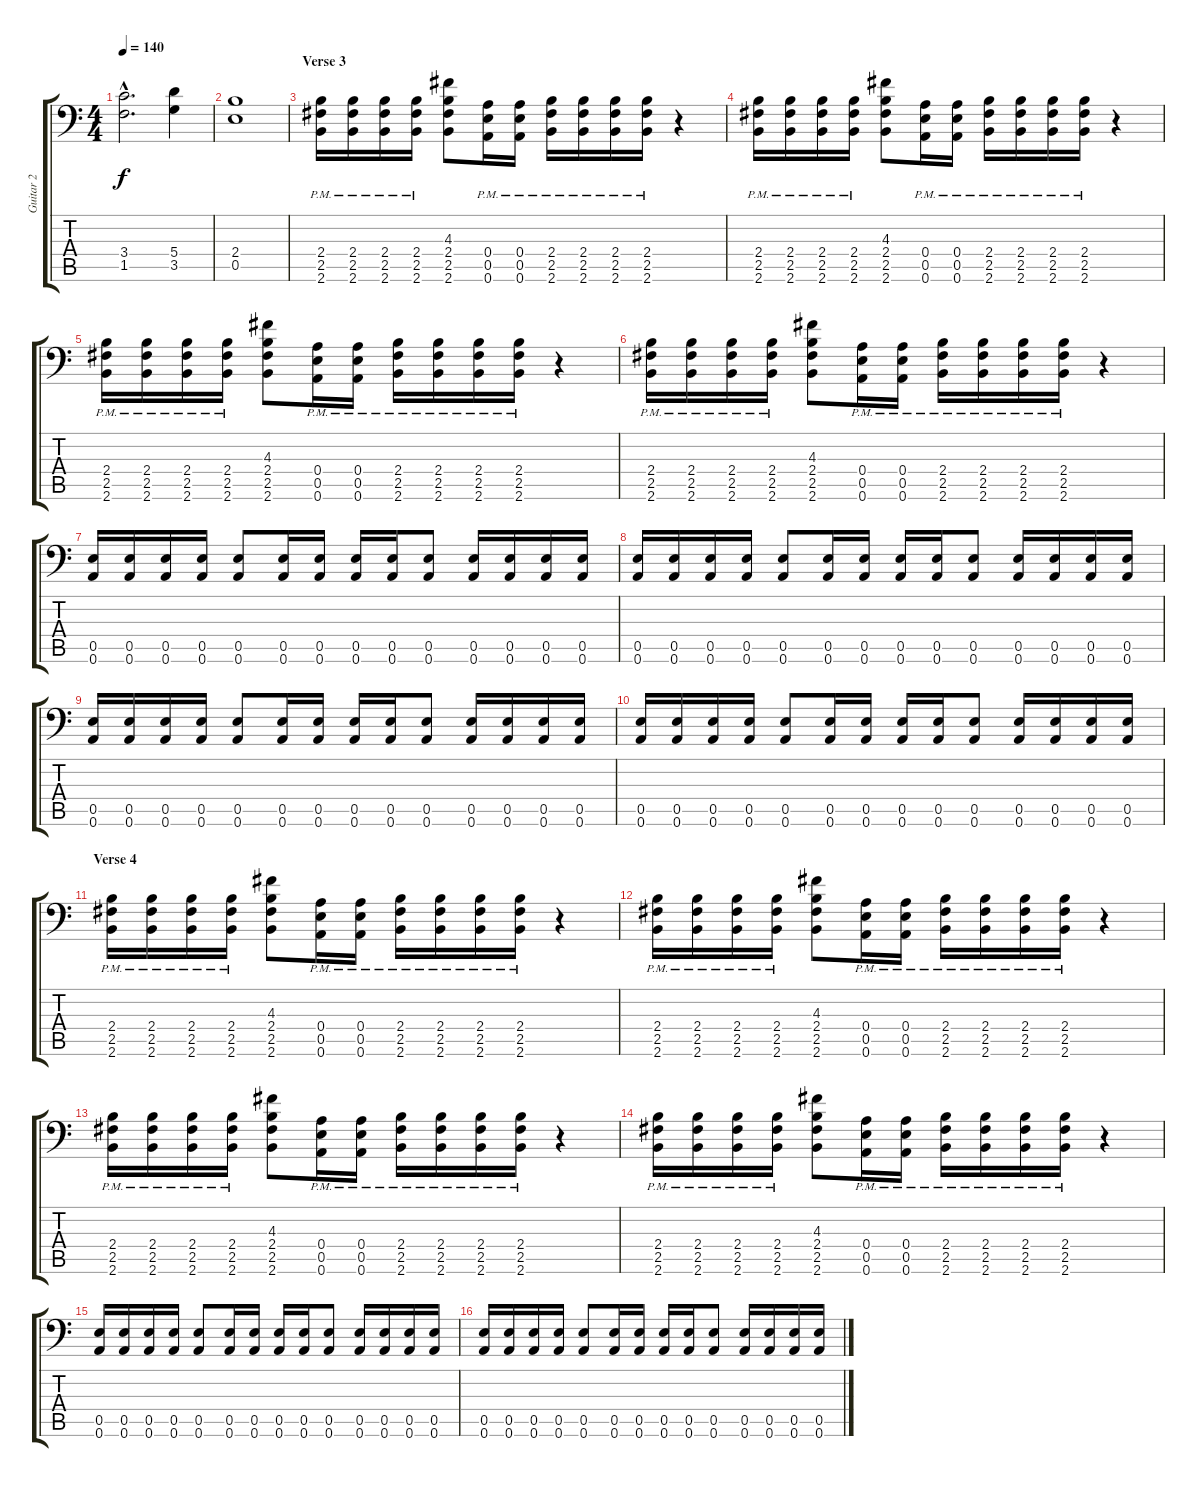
\track ("Guitar 2" "Guitar 2") {instrument distortionguitar}
\staff {score tabs}
\tuning (B3 Gb3 D3 A2 E2 A1) {hide}
\ts (4 4)
\tempo 140
\clef f4
\ks c
(3.4{hac} 1.5{hac}).2{d dy f} (5.4 3.5).4 |
(2.4 0.5).1 |
\section ("" "Verse 3")
(2.4{pm} 2.5{pm} 2.6{pm}).16 (2.4{pm} 2.5{pm} 2.6{pm}).16 (2.4{pm} 2.5{pm} 2.6{pm}).16 (2.4{pm} 2.5{pm} 2.6{pm}).16 (4.3 2.4 2.5 2.6).8 (0.4{pm} 0.5{pm} 0.6{pm}).16 (0.4{pm} 0.5{pm} 0.6{pm}).16 (2.4{pm} 2.5{pm} 2.6{pm}).16 (2.4{pm} 2.5{pm} 2.6{pm}).16 (2.4{pm} 2.5{pm} 2.6{pm}).16 (2.4{pm} 2.5{pm} 2.6{pm}).16 r.4 |
(2.4{pm} 2.5{pm} 2.6{pm}).16 (2.4{pm} 2.5{pm} 2.6{pm}).16 (2.4{pm} 2.5{pm} 2.6{pm}).16 (2.4{pm} 2.5{pm} 2.6{pm}).16 (4.3 2.4 2.5 2.6).8 (0.4{pm} 0.5{pm} 0.6{pm}).16 (0.4{pm} 0.5{pm} 0.6{pm}).16 (2.4{pm} 2.5{pm} 2.6{pm}).16 (2.4{pm} 2.5{pm} 2.6{pm}).16 (2.4{pm} 2.5{pm} 2.6{pm}).16 (2.4{pm} 2.5{pm} 2.6{pm}).16 r.4 |
(2.4{pm} 2.5{pm} 2.6{pm}).16 (2.4{pm} 2.5{pm} 2.6{pm}).16 (2.4{pm} 2.5{pm} 2.6{pm}).16 (2.4{pm} 2.5{pm} 2.6{pm}).16 (4.3 2.4 2.5 2.6).8 (0.4{pm} 0.5{pm} 0.6{pm}).16 (0.4{pm} 0.5{pm} 0.6{pm}).16 (2.4{pm} 2.5{pm} 2.6{pm}).16 (2.4{pm} 2.5{pm} 2.6{pm}).16 (2.4{pm} 2.5{pm} 2.6{pm}).16 (2.4{pm} 2.5{pm} 2.6{pm}).16 r.4 |
(2.4{pm} 2.5{pm} 2.6{pm}).16 (2.4{pm} 2.5{pm} 2.6{pm}).16 (2.4{pm} 2.5{pm} 2.6{pm}).16 (2.4{pm} 2.5{pm} 2.6{pm}).16 (4.3 2.4 2.5 2.6).8 (0.4{pm} 0.5{pm} 0.6{pm}).16 (0.4{pm} 0.5{pm} 0.6{pm}).16 (2.4{pm} 2.5{pm} 2.6{pm}).16 (2.4{pm} 2.5{pm} 2.6{pm}).16 (2.4{pm} 2.5{pm} 2.6{pm}).16 (2.4{pm} 2.5{pm} 2.6{pm}).16 r.4 |
(0.5 0.6).16 (0.5 0.6).16 (0.5 0.6).16 (0.5 0.6).16 (0.5 0.6).8 (0.5 0.6).16 (0.5 0.6).16 (0.5 0.6).16 (0.5 0.6).16 (0.5 0.6).8 (0.5 0.6).16 (0.5 0.6).16 (0.5 0.6).16 (0.5 0.6).16 |
(0.5 0.6).16 (0.5 0.6).16 (0.5 0.6).16 (0.5 0.6).16 (0.5 0.6).8 (0.5 0.6).16 (0.5 0.6).16 (0.5 0.6).16 (0.5 0.6).16 (0.5 0.6).8 (0.5 0.6).16 (0.5 0.6).16 (0.5 0.6).16 (0.5 0.6).16 |
(0.5 0.6).16 (0.5 0.6).16 (0.5 0.6).16 (0.5 0.6).16 (0.5 0.6).8 (0.5 0.6).16 (0.5 0.6).16 (0.5 0.6).16 (0.5 0.6).16 (0.5 0.6).8 (0.5 0.6).16 (0.5 0.6).16 (0.5 0.6).16 (0.5 0.6).16 |
(0.5 0.6).16 (0.5 0.6).16 (0.5 0.6).16 (0.5 0.6).16 (0.5 0.6).8 (0.5 0.6).16 (0.5 0.6).16 (0.5 0.6).16 (0.5 0.6).16 (0.5 0.6).8 (0.5 0.6).16 (0.5 0.6).16 (0.5 0.6).16 (0.5 0.6).16 |
\section ("" "Verse 4")
(2.4{pm} 2.5{pm} 2.6{pm}).16 (2.4{pm} 2.5{pm} 2.6{pm}).16 (2.4{pm} 2.5{pm} 2.6{pm}).16 (2.4{pm} 2.5{pm} 2.6{pm}).16 (4.3 2.4 2.5 2.6).8 (0.4{pm} 0.5{pm} 0.6{pm}).16 (0.4{pm} 0.5{pm} 0.6{pm}).16 (2.4{pm} 2.5{pm} 2.6{pm}).16 (2.4{pm} 2.5{pm} 2.6{pm}).16 (2.4{pm} 2.5{pm} 2.6{pm}).16 (2.4{pm} 2.5{pm} 2.6{pm}).16 r.4 |
(2.4{pm} 2.5{pm} 2.6{pm}).16 (2.4{pm} 2.5{pm} 2.6{pm}).16 (2.4{pm} 2.5{pm} 2.6{pm}).16 (2.4{pm} 2.5{pm} 2.6{pm}).16 (4.3 2.4 2.5 2.6).8 (0.4{pm} 0.5{pm} 0.6{pm}).16 (0.4{pm} 0.5{pm} 0.6{pm}).16 (2.4{pm} 2.5{pm} 2.6{pm}).16 (2.4{pm} 2.5{pm} 2.6{pm}).16 (2.4{pm} 2.5{pm} 2.6{pm}).16 (2.4{pm} 2.5{pm} 2.6{pm}).16 r.4 |
(2.4{pm} 2.5{pm} 2.6{pm}).16 (2.4{pm} 2.5{pm} 2.6{pm}).16 (2.4{pm} 2.5{pm} 2.6{pm}).16 (2.4{pm} 2.5{pm} 2.6{pm}).16 (4.3 2.4 2.5 2.6).8 (0.4{pm} 0.5{pm} 0.6{pm}).16 (0.4{pm} 0.5{pm} 0.6{pm}).16 (2.4{pm} 2.5{pm} 2.6{pm}).16 (2.4{pm} 2.5{pm} 2.6{pm}).16 (2.4{pm} 2.5{pm} 2.6{pm}).16 (2.4{pm} 2.5{pm} 2.6{pm}).16 r.4 |
(2.4{pm} 2.5{pm} 2.6{pm}).16 (2.4{pm} 2.5{pm} 2.6{pm}).16 (2.4{pm} 2.5{pm} 2.6{pm}).16 (2.4{pm} 2.5{pm} 2.6{pm}).16 (4.3 2.4 2.5 2.6).8 (0.4{pm} 0.5{pm} 0.6{pm}).16 (0.4{pm} 0.5{pm} 0.6{pm}).16 (2.4{pm} 2.5{pm} 2.6{pm}).16 (2.4{pm} 2.5{pm} 2.6{pm}).16 (2.4{pm} 2.5{pm} 2.6{pm}).16 (2.4{pm} 2.5{pm} 2.6{pm}).16 r.4 |
(0.5 0.6).16 (0.5 0.6).16 (0.5 0.6).16 (0.5 0.6).16 (0.5 0.6).8 (0.5 0.6).16 (0.5 0.6).16 (0.5 0.6).16 (0.5 0.6).16 (0.5 0.6).8 (0.5 0.6).16 (0.5 0.6).16 (0.5 0.6).16 (0.5 0.6).16 |
(0.5 0.6).16 (0.5 0.6).16 (0.5 0.6).16 (0.5 0.6).16 (0.5 0.6).8 (0.5 0.6).16 (0.5 0.6).16 (0.5 0.6).16 (0.5 0.6).16 (0.5 0.6).8 (0.5 0.6).16 (0.5 0.6).16 (0.5 0.6).16 (0.5 0.6).16
